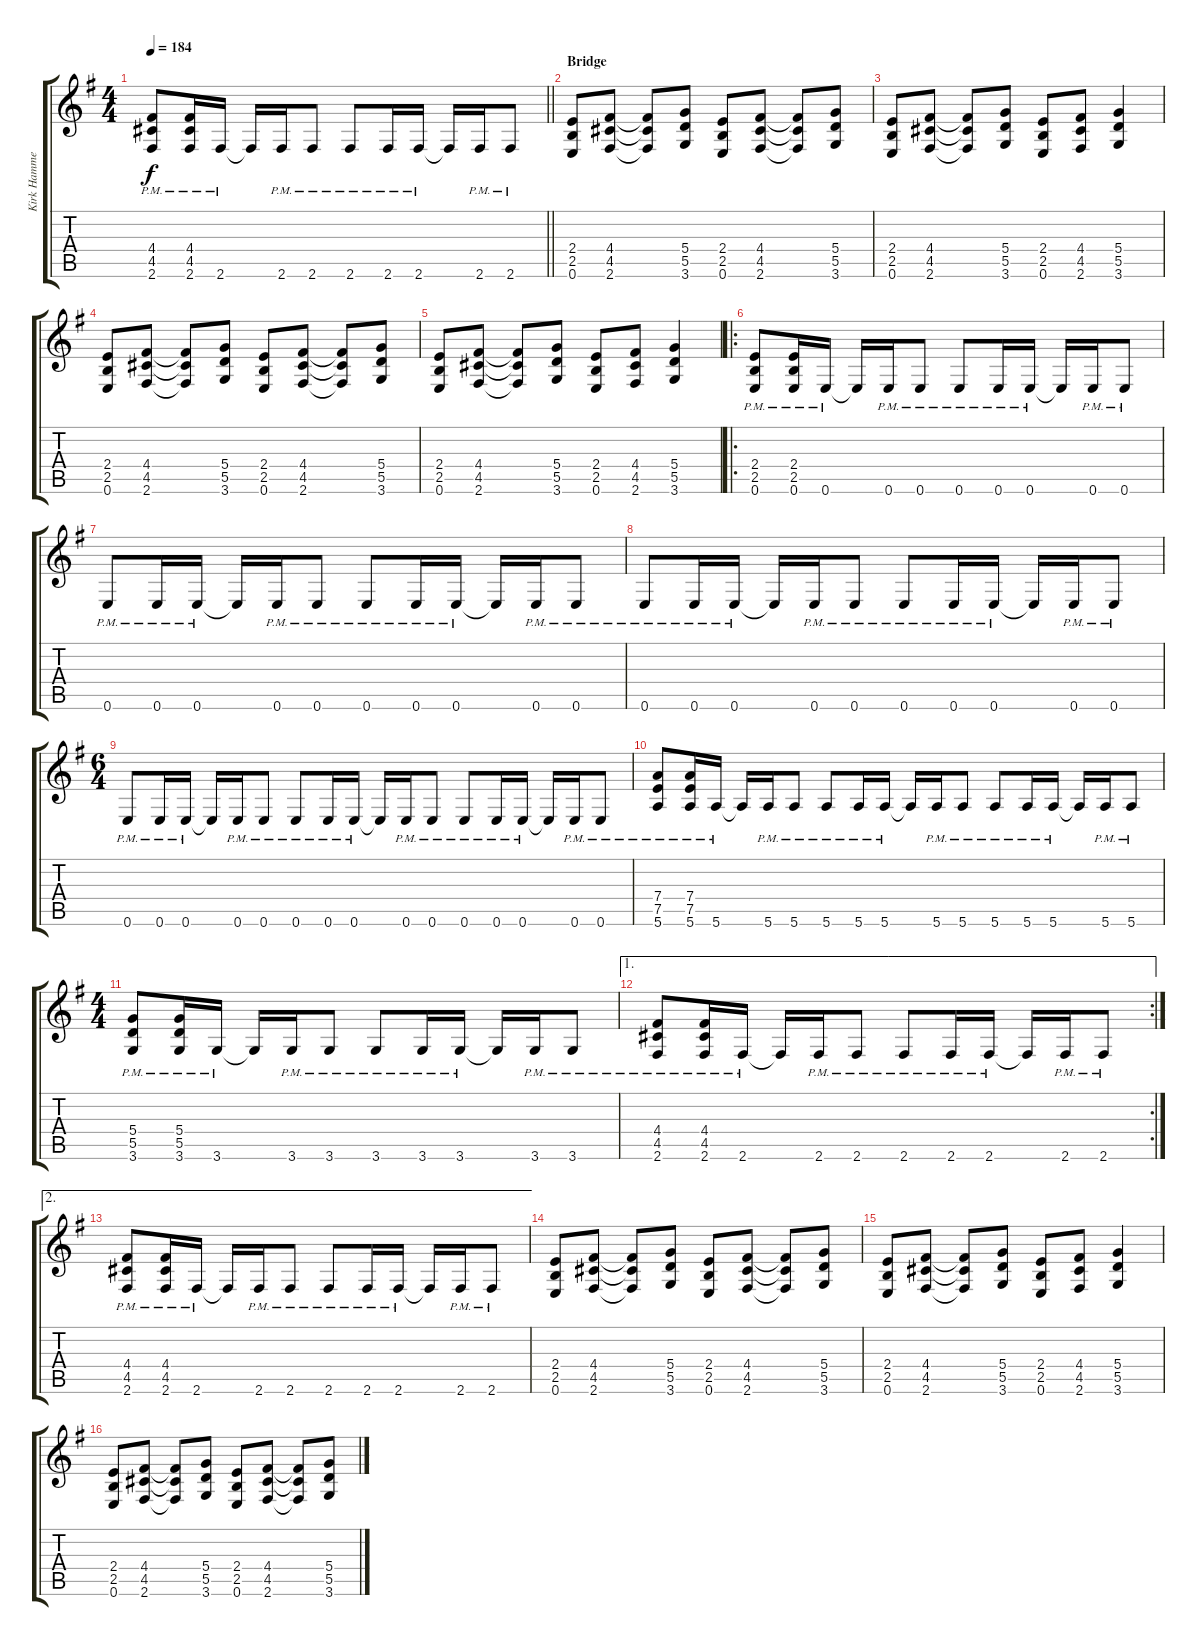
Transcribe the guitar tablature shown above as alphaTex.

\track ("Kirk Hammett" "Kirk Hamme") {instrument distortionguitar}
\staff {score tabs}
\tuning (E4 B3 G3 D3 A2 E2) {hide}
\ts (4 4)
\tempo 184
\clef g2
\barLineRight lightlight
\ks g
(4.4{pm} 4.5{pm} 2.6{pm}).8{dy f} (4.4{pm} 4.5{pm} 2.6{pm}).16 2.6{pm}.16 2.6{t}.16 2.6{pm}.16 2.6{pm}.8 2.6{pm}.8 2.6{pm}.16 2.6{pm}.16 2.6{t}.16 2.6{pm}.16 2.6{pm}.8 |
\section ("" "Bridge")
(2.4 2.5 0.6).8{volume 12} (4.4 4.5 2.6).8 (4.4{t} 4.5{t} 2.6{t}).8 (5.4 5.5 3.6).8 (2.4 2.5 0.6).8 (4.4 4.5 2.6).8 (4.4{t} 4.5{t} 2.6{t}).8 (5.4 5.5 3.6).8 |
(2.4 2.5 0.6).8 (4.4 4.5 2.6).8 (4.4{t} 4.5{t} 2.6{t}).8 (5.4 5.5 3.6).8 (2.4 2.5 0.6).8 (4.4 4.5 2.6).8 (5.4 5.5 3.6).4 |
(2.4 2.5 0.6).8 (4.4 4.5 2.6).8 (4.4{t} 4.5{t} 2.6{t}).8 (5.4 5.5 3.6).8 (2.4 2.5 0.6).8 (4.4 4.5 2.6).8 (4.4{t} 4.5{t} 2.6{t}).8 (5.4 5.5 3.6).8 |
(2.4 2.5 0.6).8 (4.4 4.5 2.6).8 (4.4{t} 4.5{t} 2.6{t}).8 (5.4 5.5 3.6).8 (2.4 2.5 0.6).8 (4.4 4.5 2.6).8 (5.4 5.5 3.6).4{volume 8} |
\ro
(2.4{pm} 2.5{pm} 0.6{pm}).8 (2.4{pm} 2.5{pm} 0.6{pm}).16 0.6{pm}.16 0.6{t}.16 0.6{pm}.16 0.6{pm}.8 0.6{pm}.8 0.6{pm}.16 0.6{pm}.16 0.6{t}.16 0.6{pm}.16 0.6{pm}.8 |
0.6{pm}.8 0.6{pm}.16 0.6{pm}.16 0.6{t}.16 0.6{pm}.16 0.6{pm}.8 0.6{pm}.8 0.6{pm}.16 0.6{pm}.16 0.6{t}.16 0.6{pm}.16 0.6{pm}.8 |
0.6{pm}.8 0.6{pm}.16 0.6{pm}.16 0.6{t}.16 0.6{pm}.16 0.6{pm}.8 0.6{pm}.8 0.6{pm}.16 0.6{pm}.16 0.6{t}.16 0.6{pm}.16 0.6{pm}.8 |
\ts (6 4)
0.6{pm}.8 0.6{pm}.16 0.6{pm}.16 0.6{t}.16 0.6{pm}.16 0.6{pm}.8 0.6{pm}.8 0.6{pm}.16 0.6{pm}.16 0.6{t}.16 0.6{pm}.16 0.6{pm}.8 0.6{pm}.8 0.6{pm}.16 0.6{pm}.16 0.6{t}.16 0.6{pm}.16 0.6{pm}.8 |
(7.4{pm} 7.5{pm} 5.6{pm}).8 (7.4{pm} 7.5{pm} 5.6{pm}).16 5.6{pm}.16 5.6{t}.16 5.6{pm}.16 5.6{pm}.8 5.6{pm}.8 5.6{pm}.16 5.6{pm}.16 5.6{t}.16 5.6{pm}.16 5.6{pm}.8 5.6{pm}.8 5.6{pm}.16 5.6{pm}.16 5.6{t}.16 5.6{pm}.16 5.6{pm}.8 |
\ts (4 4)
(5.4{pm} 5.5{pm} 3.6{pm}).8 (5.4{pm} 5.5{pm} 3.6{pm}).16 3.6{pm}.16 3.6{t}.16 3.6{pm}.16 3.6{pm}.8 3.6{pm}.8 3.6{pm}.16 3.6{pm}.16 3.6{t}.16 3.6{pm}.16 3.6{pm}.8 |
\ae 1
\rc 2
(4.4{pm} 4.5{pm} 2.6{pm}).8 (4.4{pm} 4.5{pm} 2.6{pm}).16 2.6{pm}.16 2.6{t}.16 2.6{pm}.16 2.6{pm}.8 2.6{pm}.8 2.6{pm}.16 2.6{pm}.16 2.6{t}.16 2.6{pm}.16 2.6{pm}.8 |
\ae 2
(4.4{pm} 4.5{pm} 2.6{pm}).8 (4.4{pm} 4.5{pm} 2.6{pm}).16 2.6{pm}.16 2.6{t}.16 2.6{pm}.16 2.6{pm}.8 2.6{pm}.8 2.6{pm}.16 2.6{pm}.16 2.6{t}.16 2.6{pm}.16 2.6{pm}.8 |
(2.4 2.5 0.6).8{volume 12} (4.4 4.5 2.6).8 (4.4{t} 4.5{t} 2.6{t}).8 (5.4 5.5 3.6).8 (2.4 2.5 0.6).8 (4.4 4.5 2.6).8 (4.4{t} 4.5{t} 2.6{t}).8 (5.4 5.5 3.6).8 |
(2.4 2.5 0.6).8 (4.4 4.5 2.6).8 (4.4{t} 4.5{t} 2.6{t}).8 (5.4 5.5 3.6).8 (2.4 2.5 0.6).8 (4.4 4.5 2.6).8 (5.4 5.5 3.6).4 |
(2.4 2.5 0.6).8 (4.4 4.5 2.6).8 (4.4{t} 4.5{t} 2.6{t}).8 (5.4 5.5 3.6).8 (2.4 2.5 0.6).8 (4.4 4.5 2.6).8 (4.4{t} 4.5{t} 2.6{t}).8 (5.4 5.5 3.6).8
